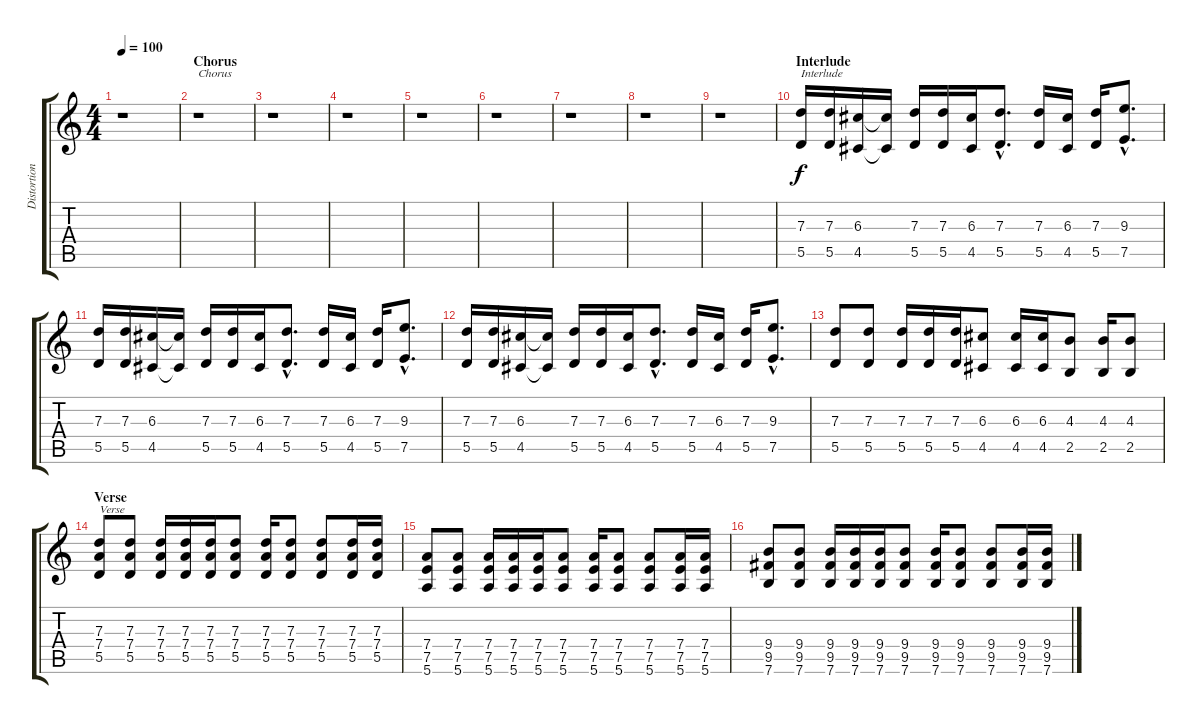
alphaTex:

\track ("Distortion Guitar 1" "Distortion") {instrument distortionguitar}
\staff {score tabs}
\tuning (E4 B3 G3 D3 A2 E2) {hide}
\ts (4 4)
\tempo 100
\clef g2
\ks c
r.1{dy f} |
\section ("" "Chorus")
r.1{txt "Chorus"} |
r.1 |
r.1 |
r.1 |
r.1 |
r.1 |
r.1 |
r.1 |
\section ("" "Interlude")
(7.3 5.5).16{txt "Interlude"} (7.3 5.5).16 (6.3 4.5).16 (6.3{t} 4.5{t}).16 (7.3 5.5).16 (7.3 5.5).16 (6.3 4.5).16 (7.3{hac} 5.5{hac}).8{d} (7.3 5.5).16 (6.3 4.5).16 (7.3 5.5).16 (9.3{hac} 7.5{hac}).8{d} |
(7.3 5.5).16 (7.3 5.5).16 (6.3 4.5).16 (6.3{t} 4.5{t}).16 (7.3 5.5).16 (7.3 5.5).16 (6.3 4.5).16 (7.3{hac} 5.5{hac}).8{d} (7.3 5.5).16 (6.3 4.5).16 (7.3 5.5).16 (9.3{hac} 7.5{hac}).8{d} |
(7.3 5.5).16 (7.3 5.5).16 (6.3 4.5).16 (6.3{t} 4.5{t}).16 (7.3 5.5).16 (7.3 5.5).16 (6.3 4.5).16 (7.3{hac} 5.5{hac}).8{d} (7.3 5.5).16 (6.3 4.5).16 (7.3 5.5).16 (9.3{hac} 7.5{hac}).8{d} |
(7.3 5.5).8 (7.3 5.5).8 (7.3 5.5).16 (7.3 5.5).16 (7.3 5.5).16 (6.3 4.5).8 (6.3 4.5).16 (6.3 4.5).16 (4.3 2.5).8 (4.3 2.5).16 (4.3 2.5).8 |
\section ("" "Verse")
(7.3 7.4 5.5).8{txt "Verse"} (7.3 7.4 5.5).8 (7.3 7.4 5.5).16 (7.3 7.4 5.5).16 (7.3 7.4 5.5).16 (7.3 7.4 5.5).8 (7.3 7.4 5.5).16 (7.3 7.4 5.5).8 (7.3 7.4 5.5).8 (7.3 7.4 5.5).16 (7.3 7.4 5.5).16 |
(7.4 7.5 5.6).8 (7.4 7.5 5.6).8 (7.4 7.5 5.6).16 (7.4 7.5 5.6).16 (7.4 7.5 5.6).16 (7.4 7.5 5.6).8 (7.4 7.5 5.6).16 (7.4 7.5 5.6).8 (7.4 7.5 5.6).8 (7.4 7.5 5.6).16 (7.4 7.5 5.6).16 |
(9.4 9.5 7.6).8 (9.4 9.5 7.6).8 (9.4 9.5 7.6).16 (9.4 9.5 7.6).16 (9.4 9.5 7.6).16 (9.4 9.5 7.6).8 (9.4 9.5 7.6).16 (9.4 9.5 7.6).8 (9.4 9.5 7.6).8 (9.4 9.5 7.6).16 (9.4 9.5 7.6).16
